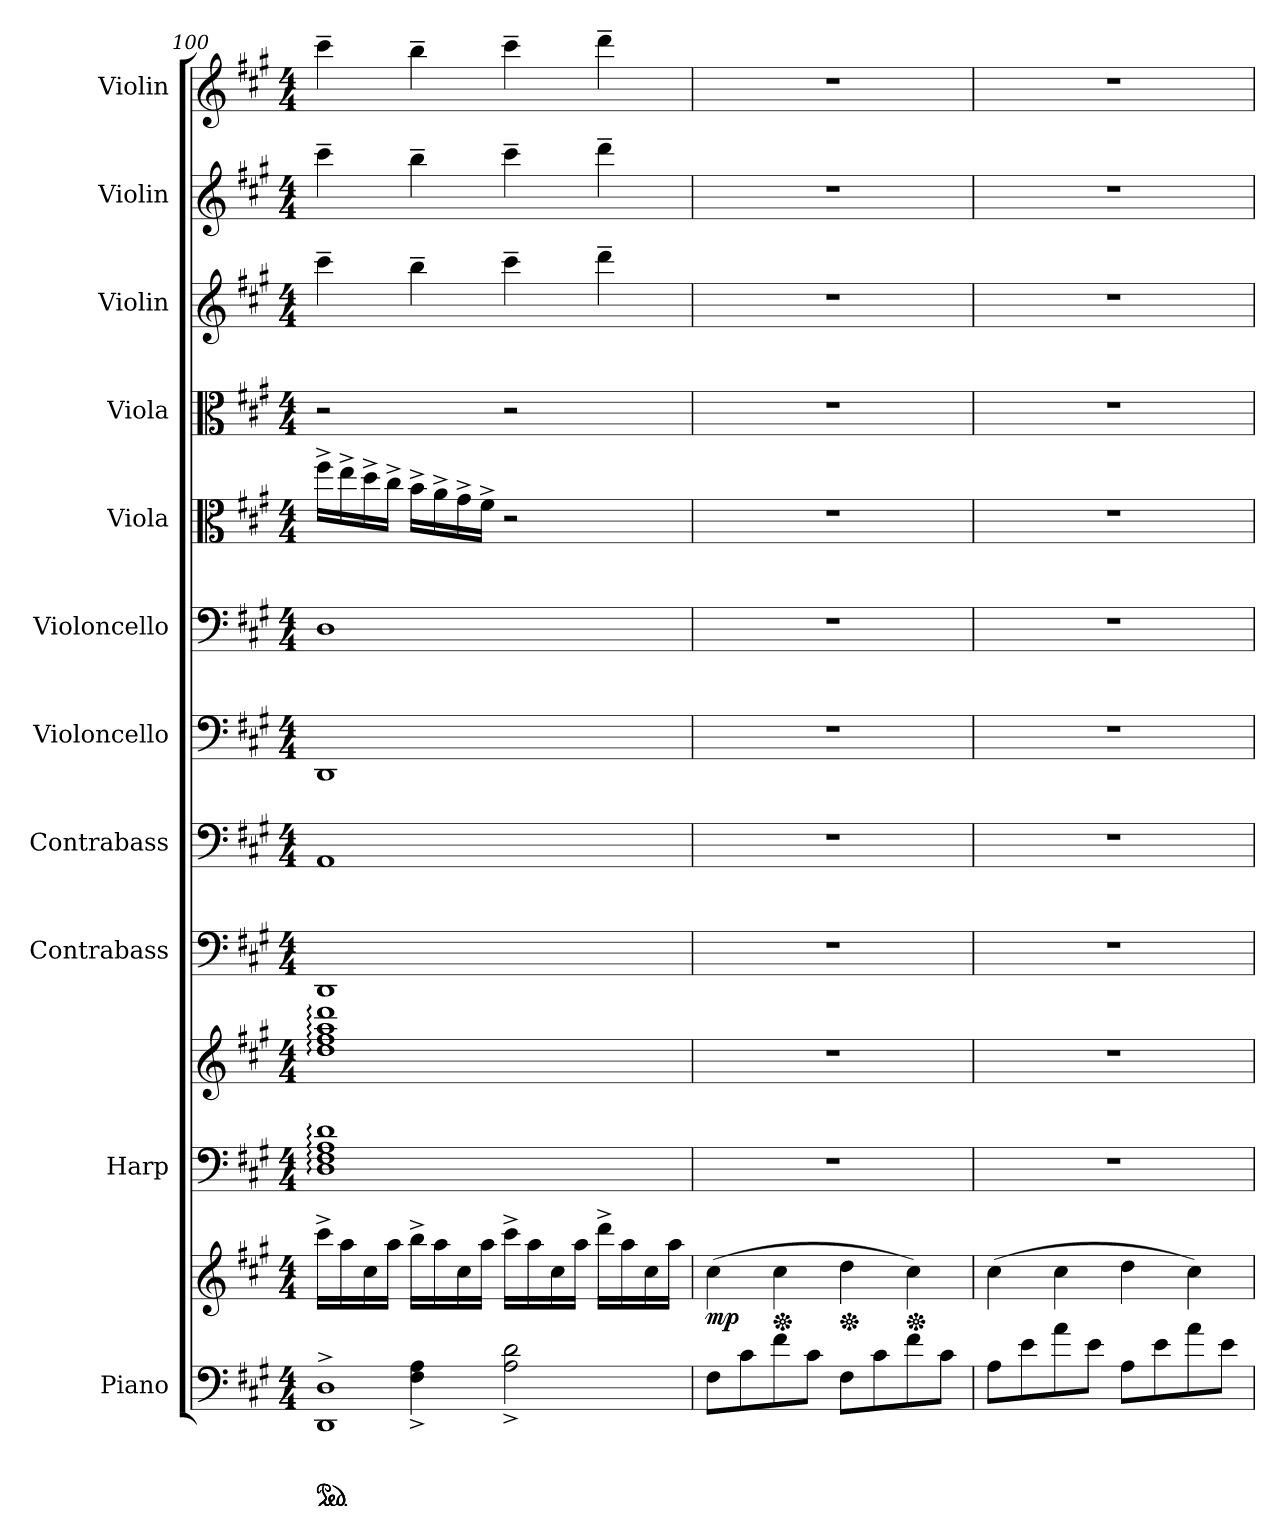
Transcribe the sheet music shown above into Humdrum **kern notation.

**kern	**kern	**dynam	**kern	**kern	**kern	**kern	**kern	**kern	**kern	**kern	**kern	**kern	**kern
*part11	*part11	*part11	*part10	*part10	*part9	*part8	*part7	*part6	*part5	*part4	*part3	*part2	*part1
*staff13	*staff12	*staff12/13	*staff11	*staff10	*staff9	*staff8	*staff7	*staff6	*staff5	*staff4	*staff3	*staff2	*staff1
*I"Piano	*	*	*I"Harp	*	*I"Contrabass	*I"Contrabass	*I"Violoncello	*I"Violoncello	*I"Viola	*I"Viola	*I"Violin	*I"Violin	*I"Violin
*I'Pno.	*	*	*I'Hrp.	*	*I'Cb.	*I'Cb.	*I'Vc.	*I'Vc.	*I'Vla.	*I'Vla.	*I'Vln.	*I'Vln.	*I'Vln.
!!LO:PB:g=z
*clefF4	*clefG2	*	*clefF4	*clefG2	*clefF4	*clefF4	*clefF4	*clefF4	*clefC3	*clefC3	*clefG2	*clefG2	*clefG2
*	*	*	*	*	*ITrd7c12	*ITrd7c12	*	*	*	*	*	*	*
*k[f#c#g#]	*k[f#c#g#]	*	*k[f#c#g#]	*k[f#c#g#]	*k[f#c#g#]	*k[f#c#g#]	*k[f#c#g#]	*k[f#c#g#]	*k[f#c#g#]	*k[f#c#g#]	*k[f#c#g#]	*k[f#c#g#]	*k[f#c#g#]
*M4/4	*M4/4	*	*M4/4	*M4/4	*M4/4	*M4/4	*M4/4	*M4/4	*M4/4	*M4/4	*M4/4	*M4/4	*M4/4
*ped	*	*	*	*	*	*	*	*	*	*	*	*	*
*ped	*	*	*	*	*	*	*	*	*	*	*	*	*
*ped	*	*	*	*	*	*	*	*	*	*	*	*	*
=100	=100	=100	=100	=100	=100	=100	=100	=100	=100	=100	=100	=100	=100
*^	*	*	*	*	*	*	*	*	*	*	*	*	*
1DD^ 1D^	4ryy	16ccc#^\LL	.	1D: 1F#: 1A: 1d:	1dd: 1ff#: 1aa: 1ddd:	1DDD	1AAA	1DD	1D	16ff#^\LL	2r	4ccc#~\	4ccc#~\	4ccc#~\
.	.	16aa\	.	.	.	.	.	.	.	16ee^\	.	.	.	.
.	.	16cc#\	.	.	.	.	.	.	.	16dd^\	.	.	.	.
.	.	16aa\JJ	.	.	.	.	.	.	.	16cc#^\JJ	.	.	.	.
.	4F#\^ 4A\^	16bb^\LL	.	.	.	.	.	.	.	16b^\LL	.	4bb~\	4bb~\	4bb~\
.	.	16aa\	.	.	.	.	.	.	.	16a^\	.	.	.	.
.	.	16cc#\	.	.	.	.	.	.	.	16g#^\	.	.	.	.
.	.	16aa\JJ	.	.	.	.	.	.	.	16f#^\JJ	.	.	.	.
.	2A\^ 2d\^	16ccc#^\LL	.	.	.	.	.	.	.	2r	2r	4ccc#~\	4ccc#~\	4ccc#~\
.	.	16aa\	.	.	.	.	.	.	.	.	.	.	.	.
.	.	16cc#\	.	.	.	.	.	.	.	.	.	.	.	.
.	.	16aa\JJ	.	.	.	.	.	.	.	.	.	.	.	.
.	.	16ddd^\LL	.	.	.	.	.	.	.	.	.	4ddd~\	4ddd~\	4ddd~\
.	.	16aa\	.	.	.	.	.	.	.	.	.	.	.	.
.	.	16cc#\	.	.	.	.	.	.	.	.	.	.	.	.
.	.	16aa\JJ	.	.	.	.	.	.	.	.	.	.	.	.
*v	*v	*	*	*	*	*	*	*	*	*	*	*	*	*
=101	=101	=101	=101	=101	=101	=101	=101	=101	=101	=101	=101	=101	=101
*	*	*	*	*	*	*	*	*	*	*	*	*	*MM80
!	!	!LO:DY:b	!	!	!	!	!	!	!	!	!	!	!
8F#\L	(>4cc#\	mp	1r	1r	1r	1r	1r	1r	1r	1r	1r	1r	1r
8c#\	.	.	.	.	.	.	.	.	.	.	.	.	.
*	*Xped	*	*	*	*	*	*	*	*	*	*	*	*
8f#\	4cc#\	.	.	.	.	.	.	.	.	.	.	.	.
8c#\J	.	.	.	.	.	.	.	.	.	.	.	.	.
*	*Xped	*	*	*	*	*	*	*	*	*	*	*	*
8F#\L	4dd\	.	.	.	.	.	.	.	.	.	.	.	.
8c#\	.	.	.	.	.	.	.	.	.	.	.	.	.
*	*Xped	*	*	*	*	*	*	*	*	*	*	*	*
8f#\	4cc#\)	.	.	.	.	.	.	.	.	.	.	.	.
8c#\J	.	.	.	.	.	.	.	.	.	.	.	.	.
=102	=102	=102	=102	=102	=102	=102	=102	=102	=102	=102	=102	=102	=102
*	*	*	*	*	*	*	*	*	*	*	*	*	*^
8A\L	(>4cc#\	.	1r	1r	1r	1r	1r	1r	1r	1r	1r	1r	1r	2.ryy
8e\	.	.	.	.	.	.	.	.	.	.	.	.	.	.
8a\	4cc#\	.	.	.	.	.	.	.	.	.	.	.	.	.
8e\J	.	.	.	.	.	.	.	.	.	.	.	.	.	.
8A\L	4dd\	.	.	.	.	.	.	.	.	.	.	.	.	.
8e\	.	.	.	.	.	.	.	.	.	.	.	.	.	.
*	*	*	*	*	*	*	*	*	*	*	*	*	*MM60	*
8a\	4cc#\)	.	.	.	.	.	.	.	.	.	.	.	.	4ryy
8e\J	.	.	.	.	.	.	.	.	.	.	.	.	.	.
*	*	*	*	*	*	*	*	*	*	*	*	*	*v	*v
=	=	=	=	=	=	=	=	=	=	=	=	=	=
*-	*-	*-	*-	*-	*-	*-	*-	*-	*-	*-	*-	*-	*-
